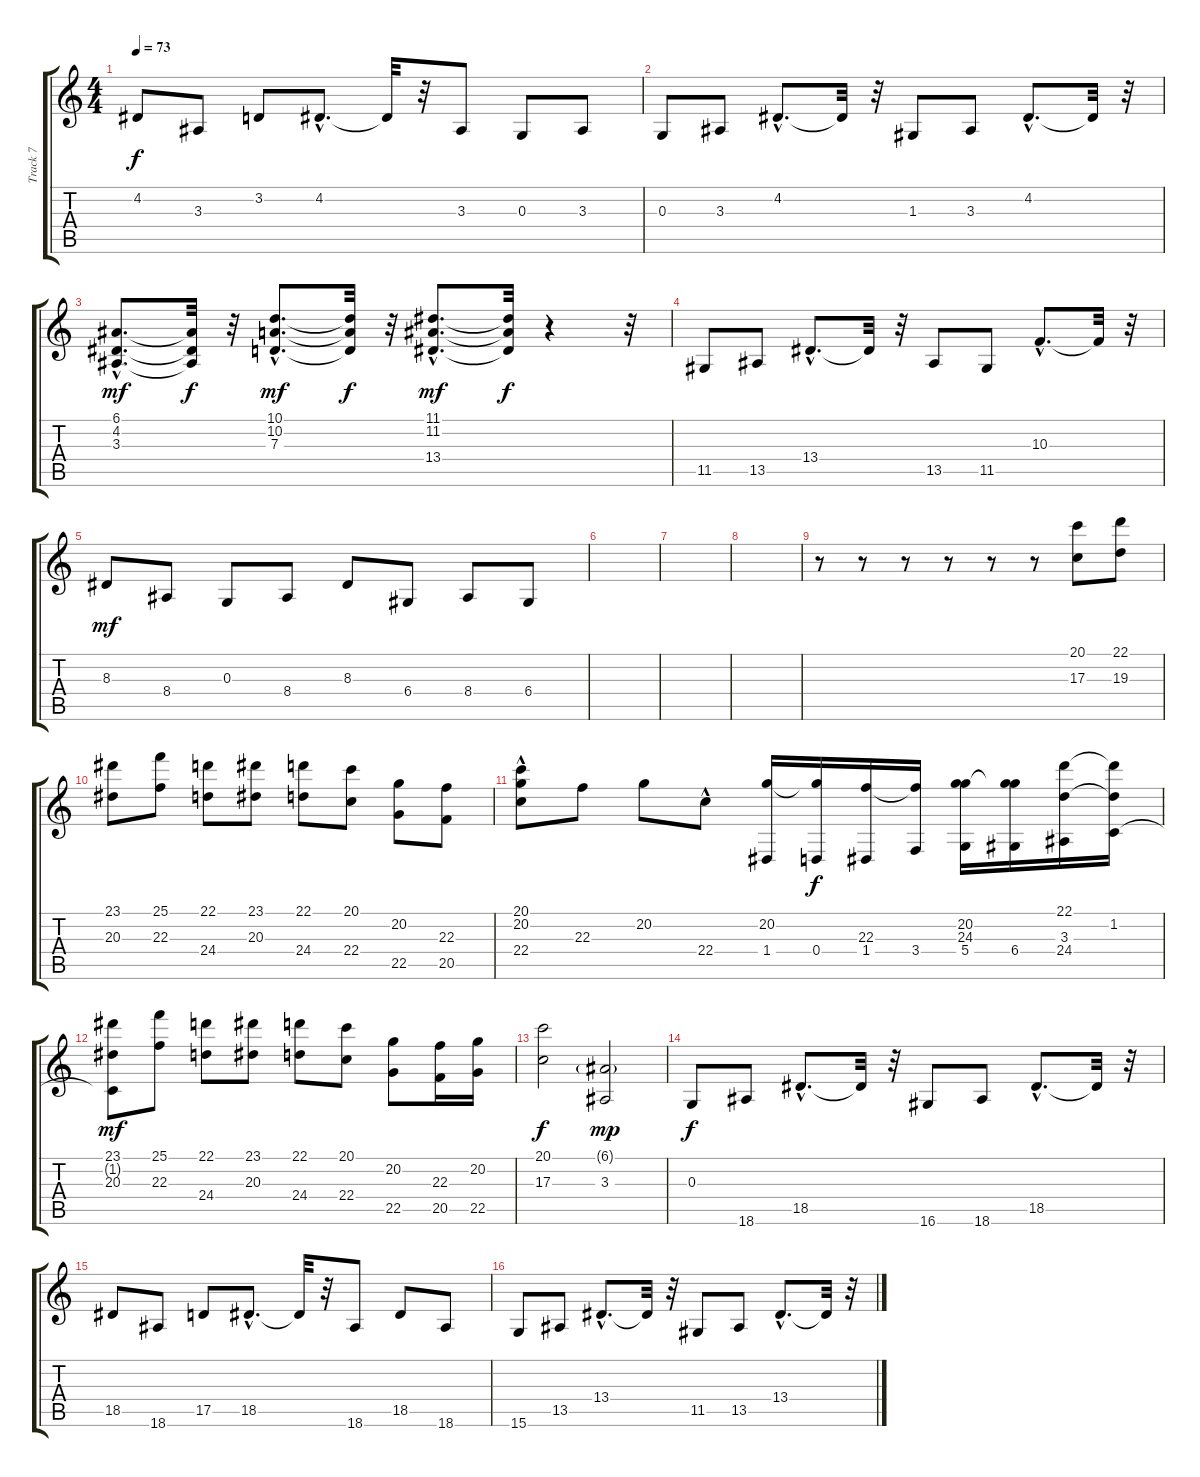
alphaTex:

\track ("Track 7" "Track 7") {instrument stringensemble1}
\staff {score tabs}
\tuning (E4 B3 G3 D3 A2 E2) {hide}
\ts (4 4)
\tempo 73
\clef g2
\ks c
4.2.8{dy f} 3.3.8 3.2.8 4.2{hac}.8{d} 4.2{t}.32 r.32 3.3.8 0.3.8 3.3.8 |
0.3.8 3.3.8 4.2{hac}.8{d} 4.2{t}.32 r.32 1.3.8 3.3.8 4.2{hac}.8{d} 4.2{t}.32 r.32 |
(6.1{hac} 4.2{hac} 3.3{hac}).8{d dy mf} (6.1{t} 4.2{t} 3.3{t}).32{dy f} r.32 (10.1{hac} 10.2{hac} 7.3{hac}).8{d dy mf} (10.1{t} 10.2{t} 7.3{t}).32{dy f} r.32 (11.1{hac} 11.2{hac} 13.4{hac}).8{d dy mf} (11.1{t} 11.2{t} 13.4{t}).32{dy f} r.4 r.32 |
11.5.8 13.5.8 13.4{hac}.8{d} 13.4{t}.32 r.32 13.5.8 11.5.8 10.3{hac}.8{d} 10.3{t}.32 r.32 |
8.3.8{dy mf} 8.4.8 0.3.8 8.4.8 8.3.8 6.4.8 8.4.8 6.4.8 |
|
|
|
r.8 r.8 r.8 r.8 r.8 r.8 (20.1 17.3).8{volume 13} (22.1 19.3).8 |
(23.1 20.3).8 (25.1 22.3).8 (22.1 24.4).8 (23.1 20.3).8 (22.1 24.4).8 (20.1 22.4).8 (20.2 22.5).8 (22.3 20.5).8 |
(20.1{hac} 20.2 22.4).8 22.3.8 20.2.8 22.4{hac}.8 (20.2 1.4).16 (20.2{t} 0.4).16{dy f} (22.3 1.4).16 (22.3{t} 3.4).16 (20.2 24.3 5.4).16 (20.2{t} 24.3{t} 6.4).16 (22.1 3.3 24.4).16 (22.1{t} 1.2 24.4{t}).16 |
(23.1 1.2{t} 20.3).8{dy mf} (25.1 22.3).8 (22.1 24.4).8 (23.1 20.3).8 (22.1 24.4).8 (20.1 22.4).8 (20.2 22.5).8 (22.3 20.5).16 (20.2 22.5).16 |
(20.1 17.3).2{dy f} (6.1{g} 3.3).2{dy mp} |
0.3.8{dy f volume 13} 18.6.8 18.5{hac}.8{d} 18.5{t}.32 r.32 16.6.8 18.6.8 18.5{hac}.8{d} 18.5{t}.32 r.32 |
18.5.8 18.6.8 17.5.8 18.5{hac}.8{d} 18.5{t}.32 r.32 18.6.8 18.5.8 18.6.8 |
15.6.8 13.5.8 13.4{hac}.8{d} 13.4{t}.32 r.32 11.5.8 13.5.8 13.4{hac}.8{d} 13.4{t}.32 r.32
